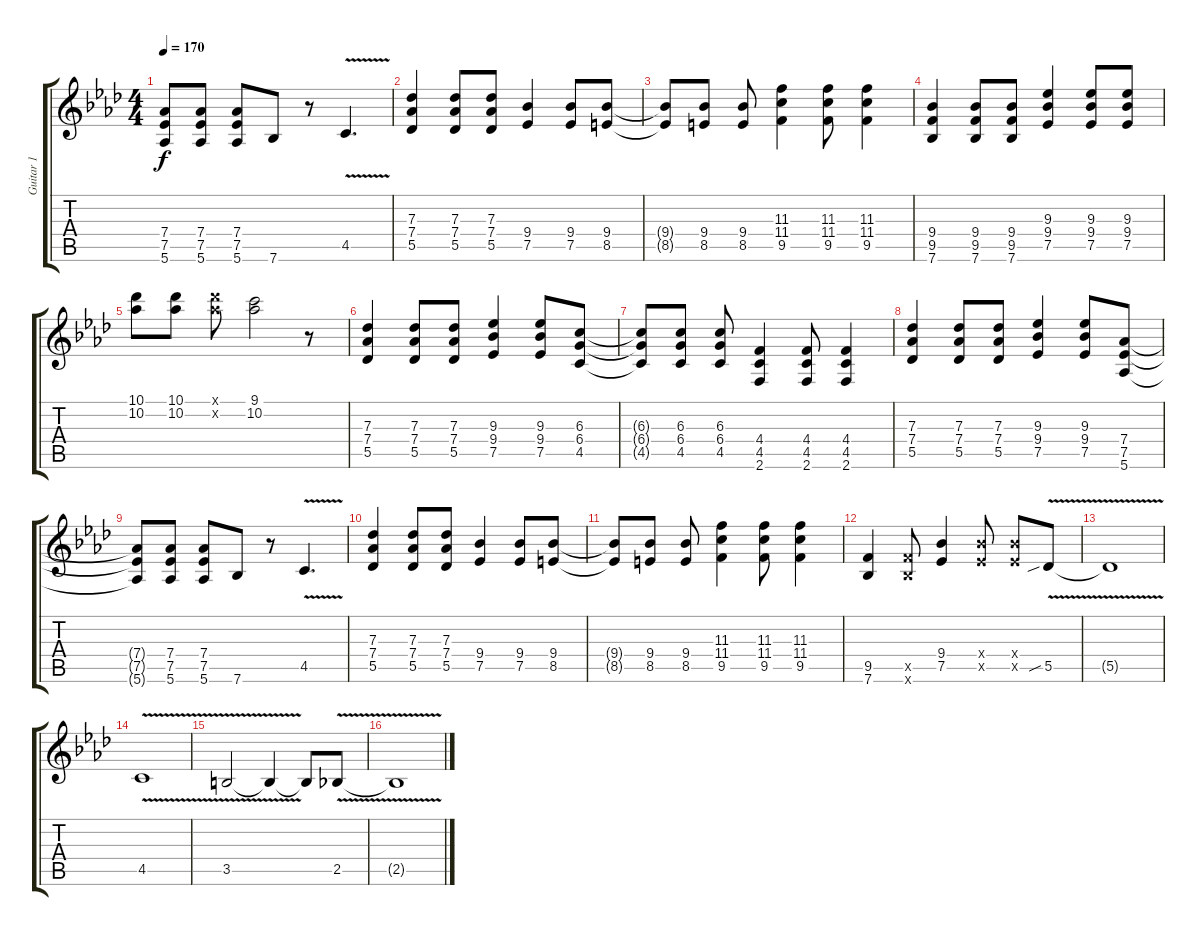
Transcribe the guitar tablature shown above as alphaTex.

\track ("Guitar 1" "Guitar 1") {instrument overdrivenguitar}
\staff {score tabs}
\tuning (Eb4 Bb3 Gb3 Db3 Ab2 Eb2) {hide}
\ts (4 4)
\tempo 170
\clef g2
\ks ab
(7.4{t} 7.5{t} 5.6{t}).8{dy f} (7.4 7.5 5.6).8 (7.4 7.5 5.6).8 7.6.8 r.8 4.5{v}.4{d} |
(7.3 7.4 5.5).4 (7.3 7.4 5.5).8 (7.3 7.4 5.5).8 (9.4 7.5).4 (9.4 7.5).8 (9.4 8.5).8 |
(9.4{t} 8.5{t}).8 (9.4 8.5).8 (9.4 8.5).8 (11.3 11.4 9.5).4 (11.3 11.4 9.5).8 (11.3 11.4 9.5).4 |
(9.4 9.5 7.6).4 (9.4 9.5 7.6).8 (9.4 9.5 7.6).8 (9.3 9.4 7.5).4 (9.3 9.4 7.5).8 (9.3 9.4 7.5).8 |
(10.1 10.2).8 (10.1 10.2).8 (10.1{x} 10.2{x}).8 (9.1 10.2).2 r.8 |
(7.3 7.4 5.5).4 (7.3 7.4 5.5).8 (7.3 7.4 5.5).8 (9.3 9.4 7.5).4 (9.3 9.4 7.5).8 (6.3 6.4 4.5).8 |
(6.3{t} 6.4{t} 4.5{t}).8 (6.3 6.4 4.5).8 (6.3 6.4 4.5).8 (4.4 4.5 2.6).4 (4.4 4.5 2.6).8 (4.4 4.5 2.6).4 |
(7.3 7.4 5.5).4 (7.3 7.4 5.5).8 (7.3 7.4 5.5).8 (9.3 9.4 7.5).4 (9.3 9.4 7.5).8 (7.4 7.5 5.6).8 |
(7.4{t} 7.5{t} 5.6{t}).8 (7.4 7.5 5.6).8 (7.4 7.5 5.6).8 7.6.8 r.8 4.5{v}.4{d} |
(7.3 7.4 5.5).4 (7.3 7.4 5.5).8 (7.3 7.4 5.5).8 (9.4 7.5).4 (9.4 7.5).8 (9.4 8.5).8 |
(9.4{t} 8.5{t}).8 (9.4 8.5).8 (9.4 8.5).8 (11.3 11.4 9.5).4 (11.3 11.4 9.5).8 (11.3 11.4 9.5).4 |
(9.5 7.6).4 (9.5{x} 7.6{x}).8 (9.4 7.5).4 (9.4{x} 7.5{x}).8 (9.4{x} 7.5{x}).8 5.5{v sib}.8 |
5.5{t}.1 |
4.5{v}.1 |
3.5{v}.2 3.5{t}.4 3.5{t}.8 2.5{v}.8 |
2.5{t}.1
